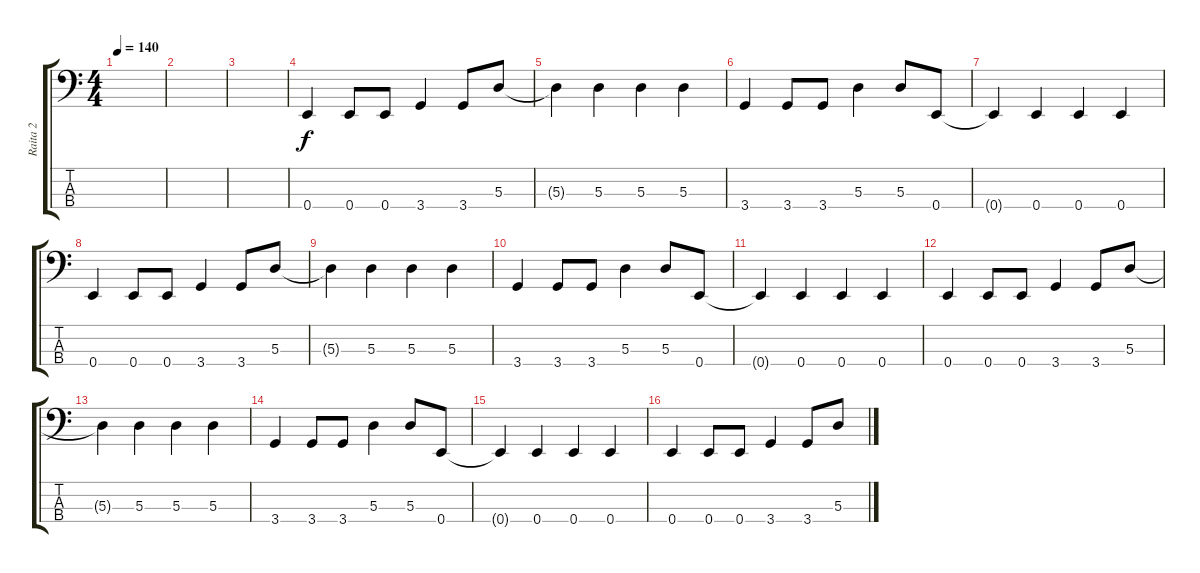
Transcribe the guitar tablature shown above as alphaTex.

\track ("Raita 2" "Raita 2") {instrument electricbassfinger}
\staff {score tabs}
\tuning (G2 D2 A1 E1) {hide}
\ts (4 4)
\tempo 140
\clef f4
\ks c
|
|
|
0.4.4 0.4.8 0.4.8 3.4.4 3.4.8 5.3.8 |
5.3{t}.4 5.3.4 5.3.4 5.3.4 |
3.4.4 3.4.8 3.4.8 5.3.4 5.3.8 0.4.8 |
0.4{t}.4 0.4.4 0.4.4 0.4.4 |
0.4.4 0.4.8 0.4.8 3.4.4 3.4.8 5.3.8 |
5.3{t}.4 5.3.4 5.3.4 5.3.4 |
3.4.4 3.4.8 3.4.8 5.3.4 5.3.8 0.4.8 |
0.4{t}.4 0.4.4 0.4.4 0.4.4 |
0.4.4 0.4.8 0.4.8 3.4.4 3.4.8 5.3.8 |
5.3{t}.4 5.3.4 5.3.4 5.3.4 |
3.4.4 3.4.8 3.4.8 5.3.4 5.3.8 0.4.8 |
0.4{t}.4 0.4.4 0.4.4 0.4.4 |
0.4.4 0.4.8 0.4.8 3.4.4 3.4.8 5.3.8
